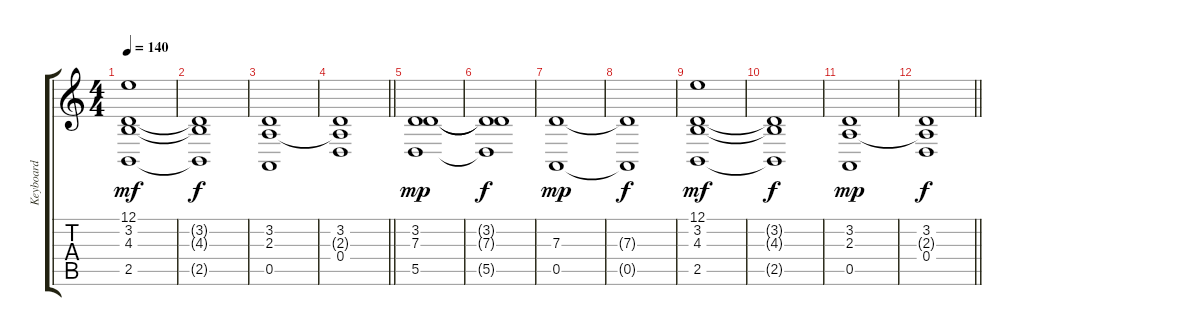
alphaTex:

\track ("Keyboard" "Keyboard") {instrument choiraahs}
\staff {score tabs}
\tuning (E4 B3 G3 D3 A2 E2) {hide}
\ts (4 4)
\tempo 140
\clef g2
\ks c
(12.1 3.2 4.3 2.5).1{dy mf} |
(3.2{t} 4.3{t} 2.5{t}).1{dy f} |
(3.2 2.3 0.5).1 |
\barLineRight lightlight
(3.2 2.3{t} 0.4).1 |
(3.2 7.3 5.5).1{dy mp} |
(3.2{t} 7.3{t} 5.5{t}).1{dy f} |
(7.3 0.5).1{dy mp} |
(7.3{t} 0.5{t}).1{dy f} |
(12.1 3.2 4.3 2.5).1{dy mf} |
(3.2{t} 4.3{t} 2.5{t}).1{dy f} |
(3.2 2.3 0.5).1{dy mp} |
\barLineRight lightlight
(3.2 2.3{t} 0.4).1{dy f}
